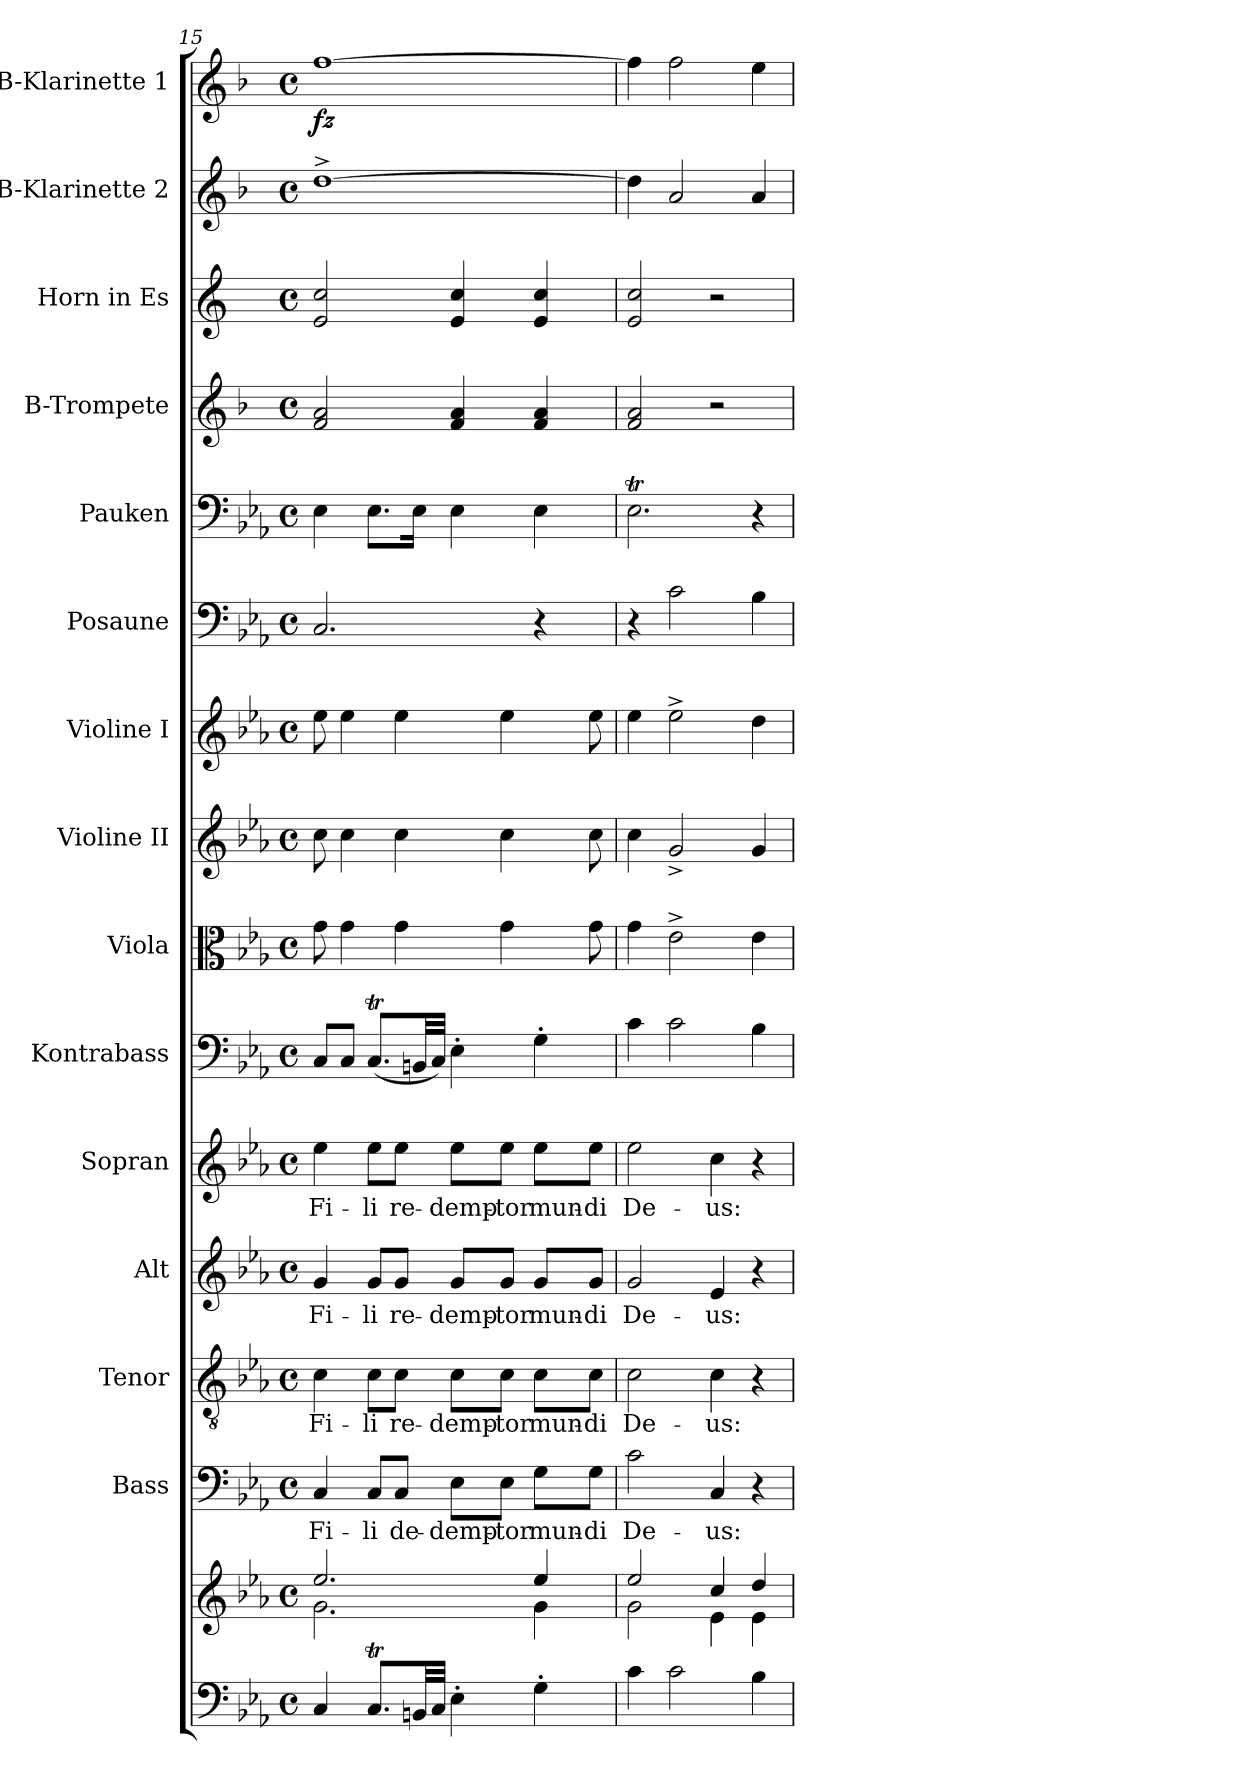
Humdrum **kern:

**kern	**kern	**kern	**text	**kern	**text	**kern	**text	**kern	**text	**kern	**kern	**kern	**kern	**kern	**kern	**kern	**kern	**kern	**kern	**dynam
*part15	*part15	*part14	*part14	*part13	*part13	*part12	*part12	*part11	*part11	*part10	*part9	*part8	*part7	*part6	*part5	*part4	*part3	*part2	*part1	*part1
*staff16	*staff15	*staff14	*staff14	*staff13	*staff13	*staff12	*staff12	*staff11	*staff11	*staff10	*staff9	*staff8	*staff7	*staff6	*staff5	*staff4	*staff3	*staff2	*staff1	*staff1
*	*	*I"Bass	*	*I"Tenor	*	*I"Alt	*	*I"Sopran	*	*I"Kontrabass	*I"Viola	*I"Violine II	*I"Violine I	*I"Posaune	*I"Pauken	*I"B-Trompete	*I"Horn in Es	*I"B-Klarinette 2	*I"B-Klarinette 1	*
*	*	*I'B.	*	*I'T.	*	*I'A.	*	*I'S.	*	*I'Kb.	*I'Vla.	*I'Vl. II	*I'Vl. I	*I'Pos.	*I'Pk.	*I'B Trp.	*	*I'B Kl. 2	*I'B Kl. 1	*
*clefF4	*clefG2	*clefF4	*	*clefGv2	*	*clefG2	*	*clefG2	*	*clefF4	*clefC3	*clefG2	*clefG2	*clefF4	*clefF4	*clefG2	*clefG2	*clefG2	*clefG2	*
*	*	*	*	*	*	*	*	*	*	*ITrd7c12	*	*	*	*	*	*ITrd1c2	*ITrd5c9	*ITrd1c2	*ITrd1c2	*
*k[b-e-a-]	*k[b-e-a-]	*k[b-e-a-]	*	*k[b-e-a-]	*	*k[b-e-a-]	*	*k[b-e-a-]	*	*k[b-e-a-]	*k[b-e-a-]	*k[b-e-a-]	*k[b-e-a-]	*k[b-e-a-]	*k[b-e-a-]	*k[b-e-a-]	*k[b-e-a-]	*k[b-e-a-]	*k[b-e-a-]	*
*E-:	*E-:	*E-:	*	*E-:	*	*E-:	*	*E-:	*	*E-:	*E-:	*E-:	*E-:	*E-:	*E-:	*E-:	*E-:	*E-:	*E-:	*
*M4/4	*M4/4	*M4/4	*	*M4/4	*	*M4/4	*	*M4/4	*	*M4/4	*M4/4	*M4/4	*M4/4	*M4/4	*M4/4	*M4/4	*M4/4	*M4/4	*M4/4	*
*met(c)	*met(c)	*met(c)	*	*met(c)	*	*met(c)	*	*met(c)	*	*met(c)	*met(c)	*met(c)	*met(c)	*met(c)	*met(c)	*met(c)	*met(c)	*met(c)	*met(c)	*
=15	=15	=15	=15	=15	=15	=15	=15	=15	=15	=15	=15	=15	=15	=15	=15	=15	=15	=15	=15	=15
*	*^	*	*	*	*	*	*	*	*	*	*	*	*	*	*	*	*	*	*	*
!	!	!	!	!LO:LY:b	!	!LO:LY:b	!	!LO:LY:b	!	!LO:LY:b	!	!	!	!	!	!	!	!	!	!	!LO:DY:b
4C/	2.ee-/	2.g\	4C/	Fi-	4c\	Fi-	4g/	Fi-	4ee-\	Fi-	8CC/L	8g\	8cc\	8ee-\	2.C/	4E-\	2e-/ 2g/	2G/ 2e-/	[1cc^>	[1ee-	fz
.	.	.	.	.	.	.	.	.	.	.	8CC/J	4g\	4cc\	4ee-\	.	.	.	.	.	.	.
!	!	!	!	!LO:LY:b	!	!LO:LY:b	!	!LO:LY:b	!	!LO:LY:b	!	!	!	!	!	!	!	!	!	!	!
8.CT/L	.	.	8C/L	-li	8c\L	-li	8g/L	-li	8ee-\L	-li	(<8.CCT/L	.	.	.	.	8.E-\L	.	.	.	.	.
!	!	!	!	!LO:LY:b	!	!LO:LY:b	!	!LO:LY:b	!	!LO:LY:b	!	!	!	!	!	!	!	!	!	!	!
.	.	.	8C/J	de-	8c\J	re-	8g/J	re-	8ee-\J	re-	.	4g\	4cc\	4ee-\	.	.	.	.	.	.	.
32BBn/LL	.	.	.	.	.	.	.	.	.	.	32BBBn/LL	.	.	.	.	16E-\Jk	.	.	.	.	.
32C/JJJ	.	.	.	.	.	.	.	.	.	.	32CC/JJJ)	.	.	.	.	.	.	.	.	.	.
!	!	!	!	!LO:LY:b	!	!LO:LY:b	!	!LO:LY:b	!	!LO:LY:b	!	!	!	!	!	!	!	!	!	!	!
4E-'>\	.	.	8E-\L	-demp-	8c\L	-demp-	8g/L	-demp-	8ee-\L	-demp-	4EE-'>\	.	.	.	.	4E-\	4e-/ 4g/	4G/ 4e-/	.	.	.
!	!	!	!	!LO:LY:b	!	!LO:LY:b	!	!LO:LY:b	!	!LO:LY:b	!	!	!	!	!	!	!	!	!	!	!
.	.	.	8E-\J	-tor	8c\J	-tor	8g/J	-tor	8ee-\J	-tor	.	4g\	4cc\	4ee-\	.	.	.	.	.	.	.
!	!	!	!	!LO:LY:b	!	!LO:LY:b	!	!LO:LY:b	!	!LO:LY:b	!	!	!	!	!	!	!	!	!	!	!
4G'>\	4ee-/	4g\	8G\L	mun-	8c\L	mun-	8g/L	mun-	8ee-\L	mun-	4GG'>\	.	.	.	4r	4E-\	4e-/ 4g/	4G/ 4e-/	.	.	.
!	!	!	!	!LO:LY:b	!	!LO:LY:b	!	!LO:LY:b	!	!LO:LY:b	!	!	!	!	!	!	!	!	!	!	!
.	.	.	8G\J	-di	8c\J	-di	8g/J	-di	8ee-\J	-di	.	8g\	8cc\	8ee-\	.	.	.	.	.	.	.
=16	=16	=16	=16	=16	=16	=16	=16	=16	=16	=16	=16	=16	=16	=16	=16	=16	=16	=16	=16	=16	=16
!	!	!	!	!LO:LY:b	!	!LO:LY:b	!	!LO:LY:b	!	!LO:LY:b	!	!	!	!	!	!	!	!	!	!	!
4c\	2ee-/	2g\	2c\	De-	2c\	De-	2g/	De-	2ee-\	De-	4C\	4g\	4cc\	4ee-\	4r	2.E-T\	2e-/ 2g/	2G/ 2e-/	4cc\]	4ee-\]	.
2c\	.	.	.	.	.	.	.	.	.	.	2C\	2e-^>\	2g^</	2ee-^>\	2c\	.	.	.	2g/	2ee-\	.
!	!	!	!	!LO:LY:b	!	!LO:LY:b	!	!LO:LY:b	!	!LO:LY:b	!	!	!	!	!	!	!	!	!	!	!
.	4cc/	4e-\	4C/	-us:	4c\	-us:	4e-/	-us:	4cc\	-us:	.	.	.	.	.	.	2r	2r	.	.	.
4B-\	4dd/	4e-\	4r	.	4r	.	4r	.	4r	.	4BB-\	4e-\	4g/	4dd\	4B-\	4r	.	.	4g/	4dd\	.
*	*v	*v	*	*	*	*	*	*	*	*	*	*	*	*	*	*	*	*	*	*	*
=	=	=	=	=	=	=	=	=	=	=	=	=	=	=	=	=	=	=	=	=
*-	*-	*-	*-	*-	*-	*-	*-	*-	*-	*-	*-	*-	*-	*-	*-	*-	*-	*-	*-	*-
